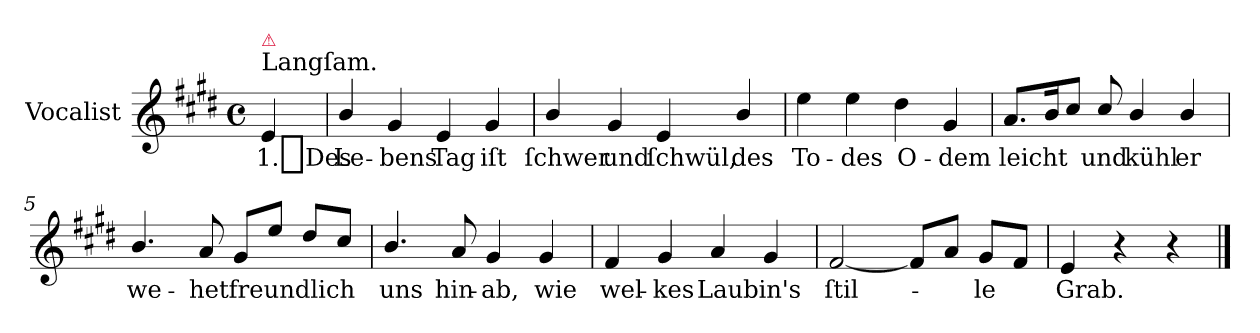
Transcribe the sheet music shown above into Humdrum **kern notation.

**kern	**text
*part1	*part1
*staff1	*staff1
*I"Vocalist	*
*clefG2	*
*k[f#c#g#d#]	*
*E:	*
*M4/4	*
*met(c)	*
=	=
!LO:TX:a:t=Langſam.	!
!LO:TX:a:color=crimson:t=⚠	!
4e	1._Des
=1	=1
4b/	Le-
4g#	-bens
4e	Tag
4g#	iſt
=2	=2
4b/	ſchwer
4g#	und
4e	ſchwül,
4b/	des
=3	=3
4ee	To-
4ee	-des
4dd#	O-
4g#	-dem
=4	=4
8.a/L	leicht
16bK	.
8cc#J	.
8cc#/	und
4b/	kühl
4b/	er
=5	=5
4.b/	we-
8a	-het
8g#/L	freundlich
8eeJ	.
8dd#/L	.
8cc#J	.
=6	=6
4.b/	uns
8a	hin-
4g#	-ab,
4g#	wie
=7	=7
4f#	wel-
4g#	-kes
4a	Laub
4g#	in's
=8	=8
[2f#	ſtil-
8f#L]	.
8aJ	.
8g#L	-le
8f#J	.
=9	=9
4e	Grab.
4r	.
4r	.
==	==
*-	*-
